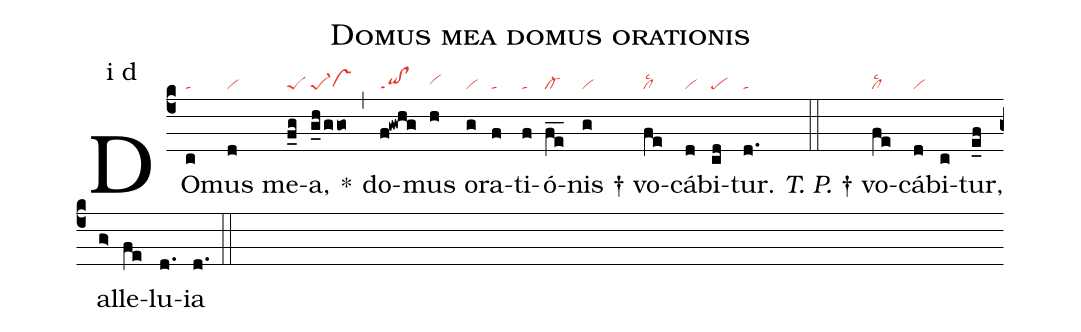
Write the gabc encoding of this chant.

name: Domus mea domus orationis;
annotation: i d;
mode: 1;
nabc-lines: 1;
%%
(c4)
DO(c|ta)mus(d|vi) me(f_g|peS)a,(g_h/ggo|pe-1vshg) *(,)
do(f!gwhg|qi!clppt1)mus(h|vihh) o(g|vi)ra(f|ta)ti(f|ta)ó(f_e_|cl-)nis(g|vi) † vo(fe|cllsc2)cá(d|vi)bi(cd|pe)tur.(d.|ta) (::)
<i>T. P.</i> † vo(fe|cllsc2)cá(d|vi)bi(c)tur,(e_f) al(g>)le(fe)lu(d.)ia(d.) (::)
